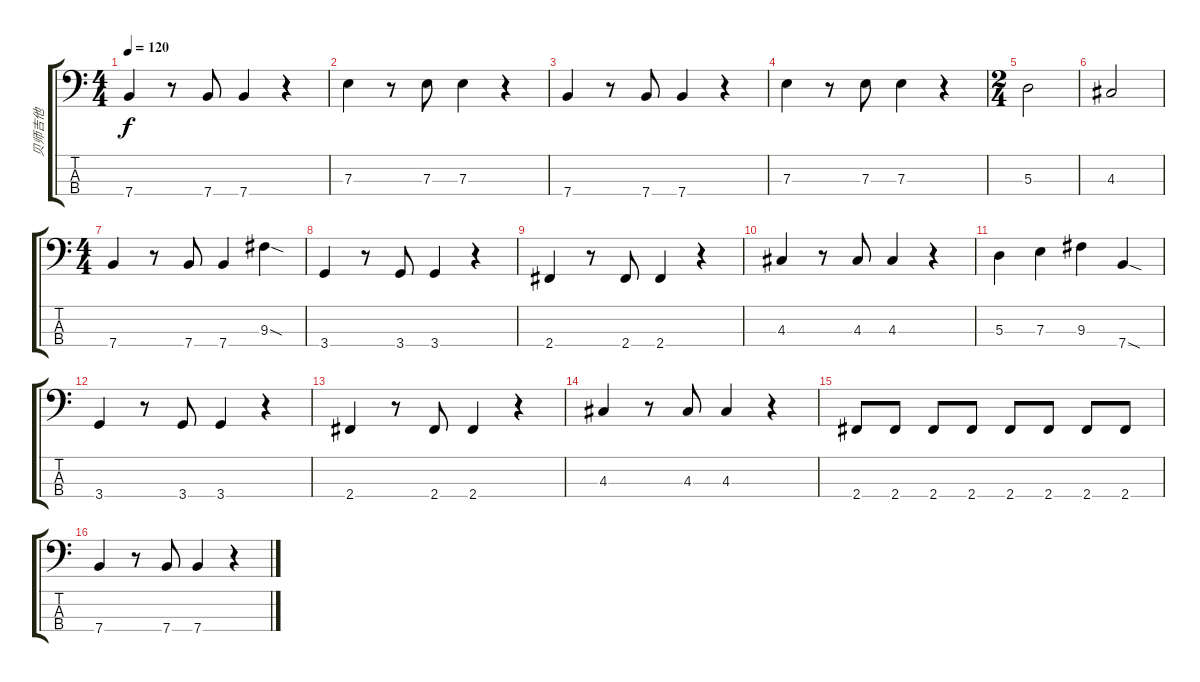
\track ("贝师吉他" "贝师吉他") {instrument electricbassfinger}
\staff {score tabs}
\tuning (G2 D2 A1 E1) {hide}
\ts (4 4)
\tempo 120
\clef f4
\ks c
7.4.4{dy f} r.8 7.4.8 7.4.4 r.4 |
7.3.4 r.8 7.3.8 7.3.4 r.4 |
7.4.4 r.8 7.4.8 7.4.4 r.4 |
7.3.4 r.8 7.3.8 7.3.4 r.4 |
\ts (2 4)
5.3.2 |
4.3.2 |
\ts (4 4)
7.4.4 r.8 7.4.8 7.4.4 9.3{sod}.4 |
3.4.4 r.8 3.4.8 3.4.4 r.4 |
2.4.4 r.8 2.4.8 2.4.4 r.4 |
4.3.4 r.8 4.3.8 4.3.4 r.4 |
5.3.4 7.3.4 9.3.4 7.4{sod}.4 |
3.4.4 r.8 3.4.8 3.4.4 r.4 |
2.4.4 r.8 2.4.8 2.4.4 r.4 |
4.3.4 r.8 4.3.8 4.3.4 r.4 |
2.4.8 2.4.8 2.4.8 2.4.8 2.4.8 2.4.8 2.4.8 2.4.8 |
7.4.4 r.8 7.4.8 7.4.4 r.4
